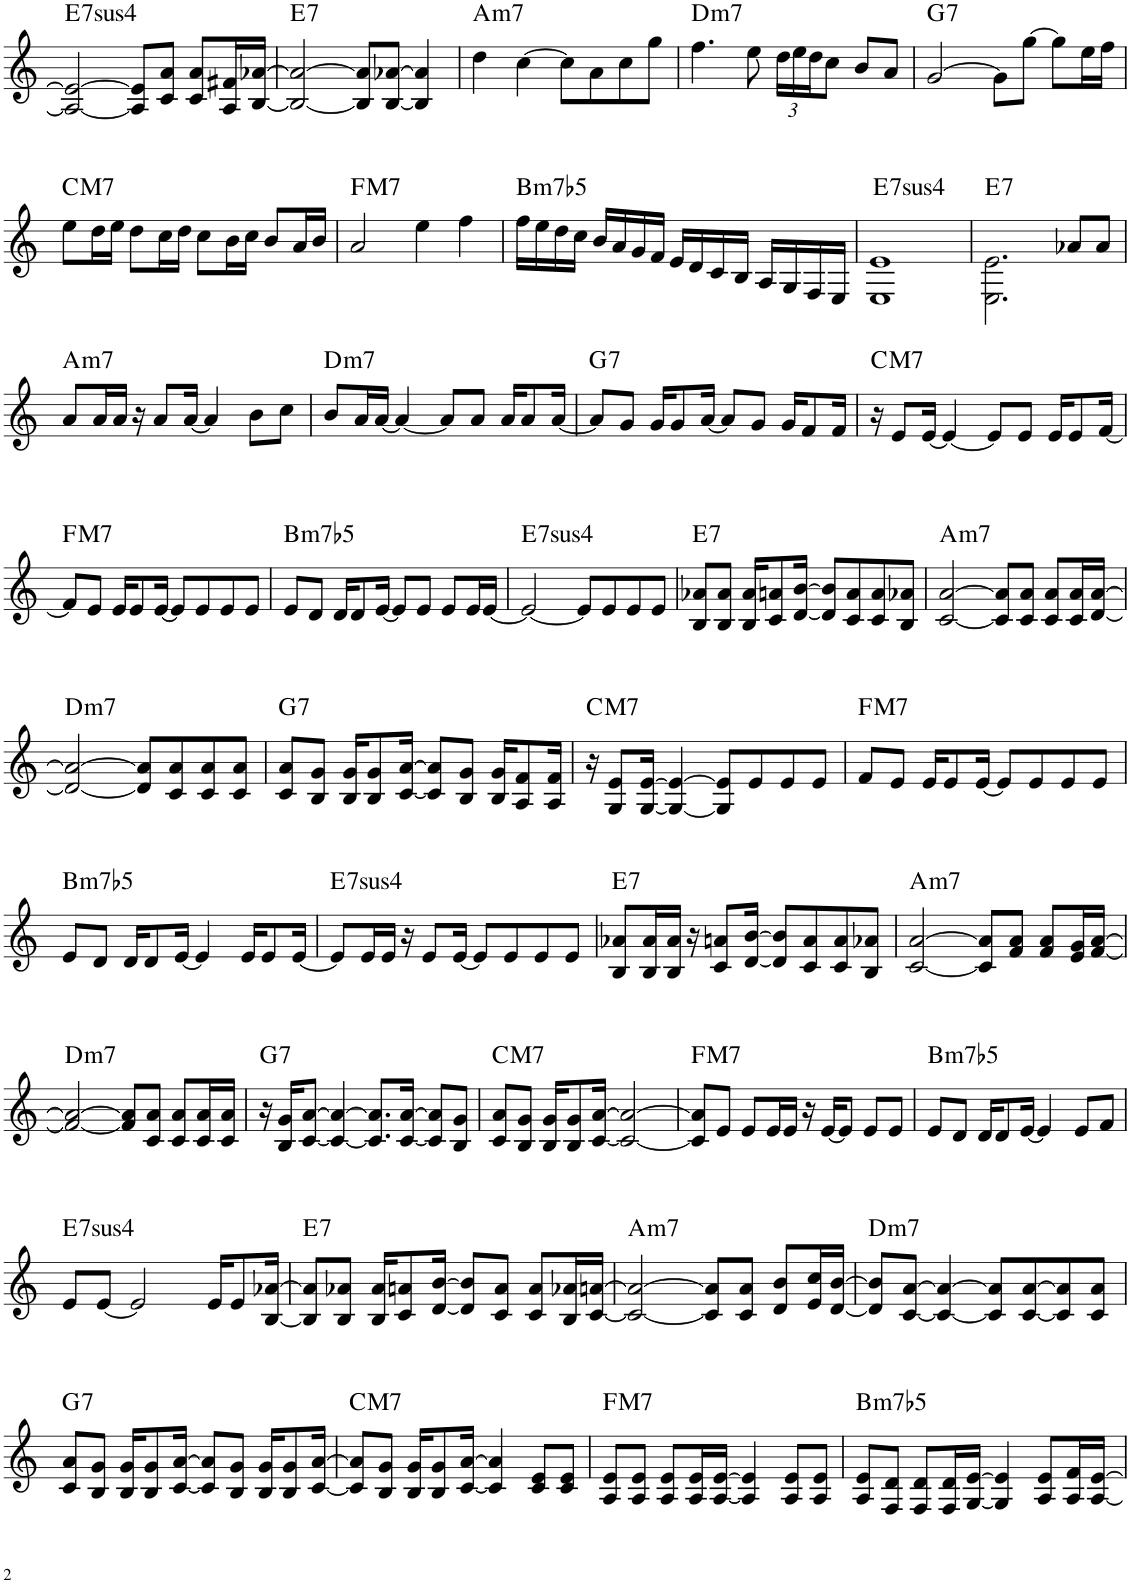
**kern	**harte
*part1	*part1
*staff1	*
*I"Piano	*
*I'Pno.	*
!!LO:PB:g=z
*clefG2	*
*k[]	*
*M4/4	*
=31	=31
!	!LO:H:kt=74
2A/_ 2e/_	E:sus4(7)
8A/] 8e/]L	.
8c/ 8a/J	.
8c/ 8a/L	.
16A/ 16f#X/L	.
[16B/ [16a-X/JJ	.
=32	=32
!	!LO:H:kt=7
2B/_ 2a-/_	E:7
8B/] 8a-/]L	.
[8B/ [8a-X/J	.
4B/] 4a-/]	.
=33	=33
!	!LO:H:kt=m7
4dd\	A:min7
[4cc\	.
8cc\L]	.
8a\	.
8cc\	.
8gg\J	.
=34	=34
!	!LO:H:kt=m7
4.ff\	D:min7
8ee\	.
*Xbrackettup	*
24dd\LL	.
24ee\	.
24dd\J	.
8cc\J	.
8b/L	.
8a/J	.
=35	=35
!	!LO:H:kt=7
[2g/	G:7
8g\L]	.
[8gg\J	.
8gg\L]	.
16ee\L	.
16ff\JJ	.
!!LO:LB:g=z
=36	=36
!	!LO:H:kt=M7
8ee\L	C:maj7
16dd\L	.
16ee\JJ	.
8dd\L	.
16cc\L	.
16dd\JJ	.
8cc\L	.
16b\L	.
16cc\JJ	.
8b/L	.
16a/L	.
16b/JJ	.
=37	=37
!	!LO:H:kt=M7
2a/	F:maj7
4ee\	.
4ff\	.
=38	=38
!	!LO:H:kt=m7b5
16ff\LL	B:hdim7
16ee\	.
16dd\	.
16cc\JJ	.
16b/LL	.
16a/	.
16g/	.
16f/JJ	.
16e/LL	.
16d/	.
16c/	.
16B/JJ	.
16A/LL	.
16G/	.
16F/	.
16E/JJ	.
=39	=39
!	!LO:H:kt=74
1E 1e	E:sus4(7)
=40	=40
!	!LO:H:kt=7
2.E\ 2.e\	E:7
8a-X/L	.
8a-/J	.
!!LO:LB:g=z
=41	=41
!	!LO:H:kt=m7
8a/L	A:min7
16a/L	.
16a/JJ	.
16r	.
8a/L	.
[16a/Jk	.
4a/]	.
8b\L	.
8cc\J	.
=42	=42
!	!LO:H:kt=m7
8b/L	D:min7
16a/L	.
[16a/JJ	.
4a/_	.
8a/L]	.
8a/J	.
16a/KL	.
8a/	.
[16a/Jk	.
=43	=43
!	!LO:H:kt=7
8a/L]	G:7
8g/J	.
16g/KL	.
8g/	.
[16a/Jk	.
8a/L]	.
8g/J	.
16g/KL	.
8f/	.
16f/Jk	.
=44	=44
!	!LO:H:kt=M7
16r	C:maj7
8e/L	.
[16e/Jk	.
4e/_	.
8e/L]	.
8e/J	.
16e/KL	.
8e/	.
[16f/Jk	.
!!LO:LB:g=z
=45	=45
!	!LO:H:kt=M7
8f/L]	F:maj7
8e/J	.
16e/KL	.
8e/	.
[16e/Jk	.
8e/L]	.
8e/	.
8e/	.
8e/J	.
=46	=46
!	!LO:H:kt=m7b5
8e/L	B:hdim7
8d/J	.
16d/KL	.
8d/	.
[16e/Jk	.
8e/L]	.
8e/J	.
8e/L	.
16e/L	.
[16e/JJ	.
=47	=47
!	!LO:H:kt=74
2e/_	E:sus4(7)
8e/L]	.
8e/	.
8e/	.
8e/J	.
=48	=48
!	!LO:H:kt=7
8B/ 8a-X/L	E:7
8B/ 8a-/J	.
16B/ 16a-/KL	.
8c/ 8an/	.
[16d/ [16b/Jk	.
8d/] 8b/]L	.
8c/ 8a/	.
8c/ 8a/	.
8B/ 8a-X/J	.
=49	=49
!	!LO:H:kt=m7
[2c/ [2a/	A:min7
8c/] 8a/]L	.
8c/ 8a/J	.
8c/ 8a/L	.
16c/ 16a/L	.
[16d/ [16a/JJ	.
!!LO:LB:g=z
=50	=50
!	!LO:H:kt=m7
2d/_ 2a/_	D:min7
8d/] 8a/]L	.
8c/ 8a/	.
8c/ 8a/	.
8c/ 8a/J	.
=51	=51
!	!LO:H:kt=7
8c/ 8a/L	G:7
8B/ 8g/J	.
16B/ 16g/KL	.
8B/ 8g/	.
[16c/ [16a/Jk	.
8c/] 8a/]L	.
8B/ 8g/J	.
16B/ 16g/KL	.
8A/ 8f/	.
16A/ 16f/Jk	.
=52	=52
!	!LO:H:kt=M7
16r	C:maj7
8G/ 8e/L	.
[16G/ [16e/Jk	.
4G/_ 4e/_	.
8G/] 8e/]L	.
8e/	.
8e/	.
8e/J	.
=53	=53
!	!LO:H:kt=M7
8f/L	F:maj7
8e/J	.
16e/KL	.
8e/	.
[16e/Jk	.
8e/L]	.
8e/	.
8e/	.
8e/J	.
!!LO:LB:g=z
=54	=54
!	!LO:H:kt=m7b5
8e/L	B:hdim7
8d/J	.
16d/KL	.
8d/	.
[16e/Jk	.
4e/]	.
16e/KL	.
8e/	.
[16e/Jk	.
=55	=55
!	!LO:H:kt=74
8e/L]	E:sus4(7)
16e/L	.
16e/JJ	.
16r	.
8e/L	.
[16e/Jk	.
8e/L]	.
8e/	.
8e/	.
8e/J	.
=56	=56
!	!LO:H:kt=7
8B/ 8a-X/L	E:7
16B/ 16a-/L	.
16B/ 16a-/JJ	.
16r	.
8c/ 8an/L	.
[16d/ [16b/Jk	.
8d/] 8b/]L	.
8c/ 8a/	.
8c/ 8a/	.
8B/ 8a-X/J	.
=57	=57
!	!LO:H:kt=m7
[2c/ [2a/	A:min7
8c/] 8a/]L	.
8f/ 8a/J	.
8f/ 8a/L	.
16e/ 16g/L	.
[16f/ [16a/JJ	.
!!LO:LB:g=z
=58	=58
!	!LO:H:kt=m7
2f/_ 2a/_	D:min7
8f/] 8a/]L	.
8c/ 8a/J	.
8c/ 8a/L	.
16c/ 16a/L	.
16c/ 16a/JJ	.
=59	=59
!	!LO:H:kt=7
16r	G:7
16B/ 16g/KL	.
[8c/ [8a/J	.
4c/_ 4a/_	.
8.c/] 8.a/]L	.
[16c/ [16a/Jk	.
8c/] 8a/]L	.
8B/ 8g/J	.
=60	=60
!	!LO:H:kt=M7
8c/ 8a/L	C:maj7
8B/ 8g/J	.
16B/ 16g/KL	.
8B/ 8g/	.
[16c/ [16a/Jk	.
2c/_ 2a/_	.
=61	=61
!	!LO:H:kt=M7
8c/] 8a/]L	F:maj7
8e/J	.
8e/L	.
16e/L	.
16e/JJ	.
16r	.
[16e/KL	.
8e/J]	.
8e/L	.
8e/J	.
=62	=62
!	!LO:H:kt=m7b5
8e/L	B:hdim7
8d/J	.
16d/KL	.
8d/	.
[16e/Jk	.
4e/]	.
8e/L	.
8f/J	.
!!LO:LB:g=z
=63	=63
!	!LO:H:kt=74
8e/L	E:sus4(7)
[8e/J	.
2e/]	.
16e/KL	.
8e/	.
[16B/ [16a-X/Jk	.
=64	=64
!	!LO:H:kt=7
8B/] 8a-/]L	E:7
8B/ 8a-X/J	.
16B/ 16a-/KL	.
8c/ 8an/	.
[16d/ [16b/Jk	.
8d/] 8b/]L	.
8c/ 8a/J	.
8c/ 8a/L	.
16B/ 16a-X/L	.
[16c/ [16an/JJ	.
=65	=65
!	!LO:H:kt=m7
2c/_ 2a/_	A:min7
8c/] 8a/]L	.
8c/ 8a/J	.
8d/ 8b/L	.
16e/ 16cc/L	.
[16d/ [16b/JJ	.
=66	=66
!	!LO:H:kt=m7
8d/] 8b/]L	D:min7
[8c/ [8a/J	.
4c/_ 4a/_	.
8c/] 8a/]L	.
[8c/ [8a/	.
8c/] 8a/]	.
8c/ 8a/J	.
!!LO:LB:g=z
=67	=67
!	!LO:H:kt=7
8c/ 8a/L	G:7
8B/ 8g/J	.
16B/ 16g/KL	.
8B/ 8g/	.
[16c/ [16a/Jk	.
8c/] 8a/]L	.
8B/ 8g/J	.
16B/ 16g/KL	.
8B/ 8g/	.
[16c/ [16a/Jk	.
=68	=68
!	!LO:H:kt=M7
8c/] 8a/]L	C:maj7
8B/ 8g/J	.
16B/ 16g/KL	.
8B/ 8g/	.
[16c/ [16a/Jk	.
4c/] 4a/]	.
8c/ 8e/L	.
8c/ 8e/J	.
=69	=69
!	!LO:H:kt=M7
8A/ 8e/L	F:maj7
8A/ 8e/J	.
8A/ 8e/L	.
16A/ 16e/L	.
[16A/ [16e/JJ	.
4A/] 4e/]	.
8A/ 8e/L	.
8A/ 8e/J	.
=70	=70
!	!LO:H:kt=m7b5
8A/ 8e/L	B:hdim7
8F/ 8d/J	.
8F/ 8d/L	.
16F/ 16d/L	.
[16G/ [16e/JJ	.
4G/] 4e/]	.
8A/ 8e/L	.
16A/ 16f/L	.
[16A/ [16e/JJ	.
=	=
*-	*-
